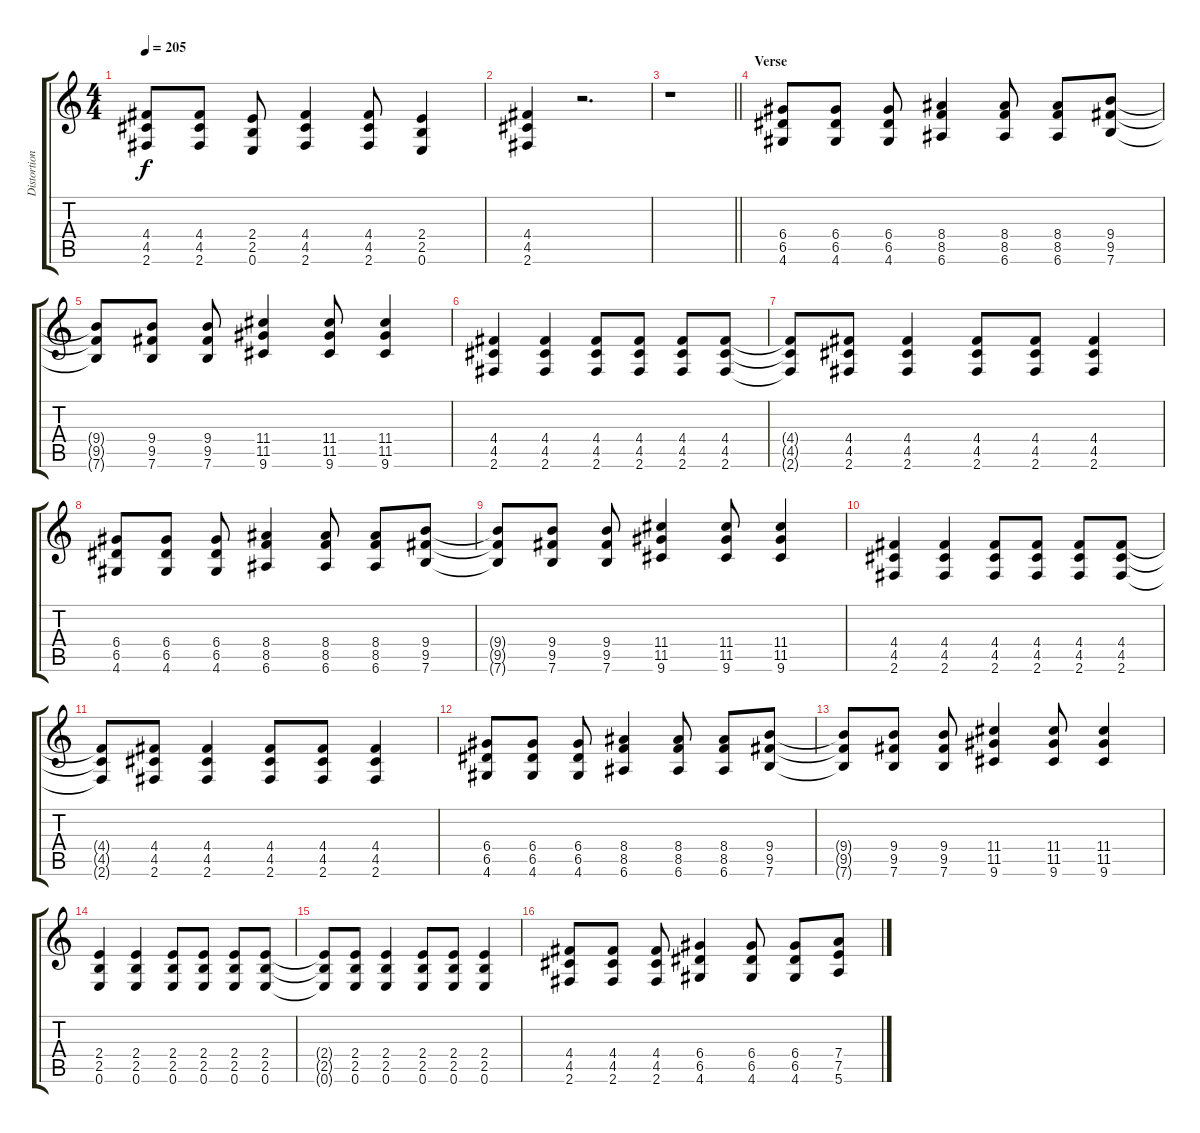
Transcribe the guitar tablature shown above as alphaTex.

\track ("Distortion" "Distortion") {instrument distortionguitar}
\staff {score tabs}
\tuning (E4 B3 G3 D3 A2 E2) {hide}
\ts (4 4)
\tempo 205
\clef g2
\ks c
(4.4 4.5 2.6).8{dy f} (4.4 4.5 2.6).8 (2.4 2.5 0.6).8 (4.4 4.5 2.6).4 (4.4 4.5 2.6).8 (2.4 2.5 0.6).4 |
(4.4 4.5 2.6).4 r.2{d} |
\barLineRight lightlight
r.1 |
\section ("" "Verse")
(6.4 6.5 4.6).8 (6.4 6.5 4.6).8 (6.4 6.5 4.6).8 (8.4 8.5 6.6).4 (8.4 8.5 6.6).8 (8.4 8.5 6.6).8 (9.4 9.5 7.6).8 |
(9.4{t} 9.5{t} 7.6{t}).8 (9.4 9.5 7.6).8 (9.4 9.5 7.6).8 (11.4 11.5 9.6).4 (11.4 11.5 9.6).8 (11.4 11.5 9.6).4 |
(4.4 4.5 2.6).4 (4.4 4.5 2.6).4 (4.4 4.5 2.6).8 (4.4 4.5 2.6).8 (4.4 4.5 2.6).8 (4.4 4.5 2.6).8 |
(4.4{t} 4.5{t} 2.6{t}).8 (4.4 4.5 2.6).8 (4.4 4.5 2.6).4 (4.4 4.5 2.6).8 (4.4 4.5 2.6).8 (4.4 4.5 2.6).4 |
(6.4 6.5 4.6).8 (6.4 6.5 4.6).8 (6.4 6.5 4.6).8 (8.4 8.5 6.6).4 (8.4 8.5 6.6).8 (8.4 8.5 6.6).8 (9.4 9.5 7.6).8 |
(9.4{t} 9.5{t} 7.6{t}).8 (9.4 9.5 7.6).8 (9.4 9.5 7.6).8 (11.4 11.5 9.6).4 (11.4 11.5 9.6).8 (11.4 11.5 9.6).4 |
(4.4 4.5 2.6).4 (4.4 4.5 2.6).4 (4.4 4.5 2.6).8 (4.4 4.5 2.6).8 (4.4 4.5 2.6).8 (4.4 4.5 2.6).8 |
(4.4{t} 4.5{t} 2.6{t}).8 (4.4 4.5 2.6).8 (4.4 4.5 2.6).4 (4.4 4.5 2.6).8 (4.4 4.5 2.6).8 (4.4 4.5 2.6).4 |
(6.4 6.5 4.6).8 (6.4 6.5 4.6).8 (6.4 6.5 4.6).8 (8.4 8.5 6.6).4 (8.4 8.5 6.6).8 (8.4 8.5 6.6).8 (9.4 9.5 7.6).8 |
(9.4{t} 9.5{t} 7.6{t}).8 (9.4 9.5 7.6).8 (9.4 9.5 7.6).8 (11.4 11.5 9.6).4 (11.4 11.5 9.6).8 (11.4 11.5 9.6).4 |
(2.4 2.5 0.6).4 (2.4 2.5 0.6).4 (2.4 2.5 0.6).8 (2.4 2.5 0.6).8 (2.4 2.5 0.6).8 (2.4 2.5 0.6).8 |
(2.4{t} 2.5{t} 0.6{t}).8 (2.4 2.5 0.6).8 (2.4 2.5 0.6).4 (2.4 2.5 0.6).8 (2.4 2.5 0.6).8 (2.4 2.5 0.6).4 |
(4.4 4.5 2.6).8 (4.4 4.5 2.6).8 (4.4 4.5 2.6).8 (6.4 6.5 4.6).4 (6.4 6.5 4.6).8 (6.4 6.5 4.6).8 (7.4 7.5 5.6).8
